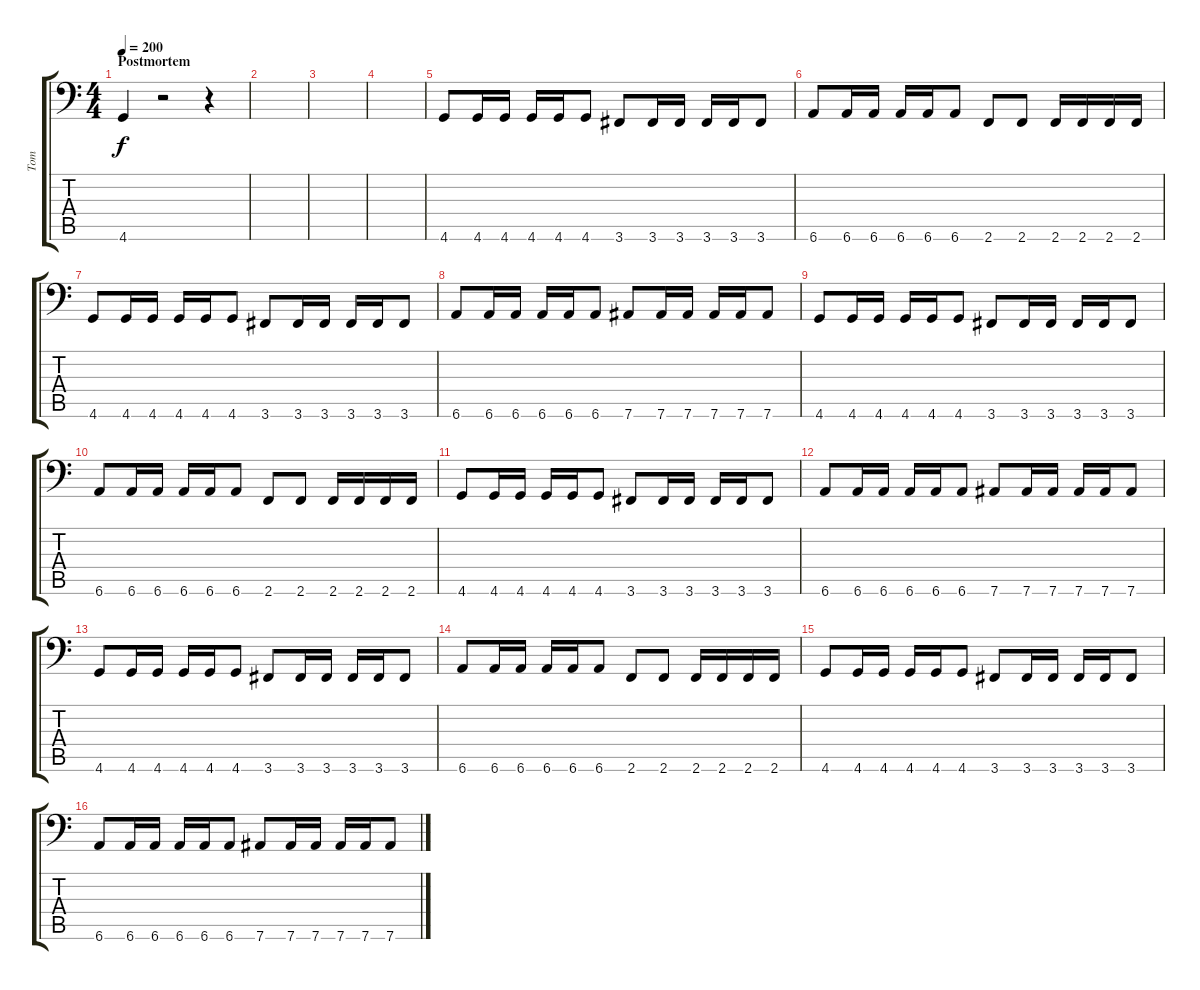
\track ("Tom" "Tom") {instrument electricbasspick}
\staff {score tabs}
\tuning (Eb3 Bb2 Gb2 Db2 Ab1 Eb1) {hide}
\ts (4 4)
\section ("" "Postmortem")
\tempo 200
\tempo 240
\tempo 200
\clef f4
\ks c
4.6.4{dy f instrument electricbasspick} r.2 r.4 |
|
|
|
4.6.8 4.6.16 4.6.16 4.6.16 4.6.16 4.6.8 3.6.8 3.6.16 3.6.16 3.6.16 3.6.16 3.6.8 |
6.6.8 6.6.16 6.6.16 6.6.16 6.6.16 6.6.8 2.6.8 2.6.8 2.6.16 2.6.16 2.6.16 2.6.16 |
4.6.8 4.6.16 4.6.16 4.6.16 4.6.16 4.6.8 3.6.8 3.6.16 3.6.16 3.6.16 3.6.16 3.6.8 |
6.6.8 6.6.16 6.6.16 6.6.16 6.6.16 6.6.8 7.6.8 7.6.16 7.6.16 7.6.16 7.6.16 7.6.8 |
4.6.8 4.6.16 4.6.16 4.6.16 4.6.16 4.6.8 3.6.8 3.6.16 3.6.16 3.6.16 3.6.16 3.6.8 |
6.6.8 6.6.16 6.6.16 6.6.16 6.6.16 6.6.8 2.6.8 2.6.8 2.6.16 2.6.16 2.6.16 2.6.16 |
4.6.8 4.6.16 4.6.16 4.6.16 4.6.16 4.6.8 3.6.8 3.6.16 3.6.16 3.6.16 3.6.16 3.6.8 |
6.6.8 6.6.16 6.6.16 6.6.16 6.6.16 6.6.8 7.6.8 7.6.16 7.6.16 7.6.16 7.6.16 7.6.8 |
4.6.8 4.6.16 4.6.16 4.6.16 4.6.16 4.6.8 3.6.8 3.6.16 3.6.16 3.6.16 3.6.16 3.6.8 |
6.6.8 6.6.16 6.6.16 6.6.16 6.6.16 6.6.8 2.6.8 2.6.8 2.6.16 2.6.16 2.6.16 2.6.16 |
4.6.8 4.6.16 4.6.16 4.6.16 4.6.16 4.6.8 3.6.8 3.6.16 3.6.16 3.6.16 3.6.16 3.6.8 |
6.6.8 6.6.16 6.6.16 6.6.16 6.6.16 6.6.8 7.6.8 7.6.16 7.6.16 7.6.16 7.6.16 7.6.8
